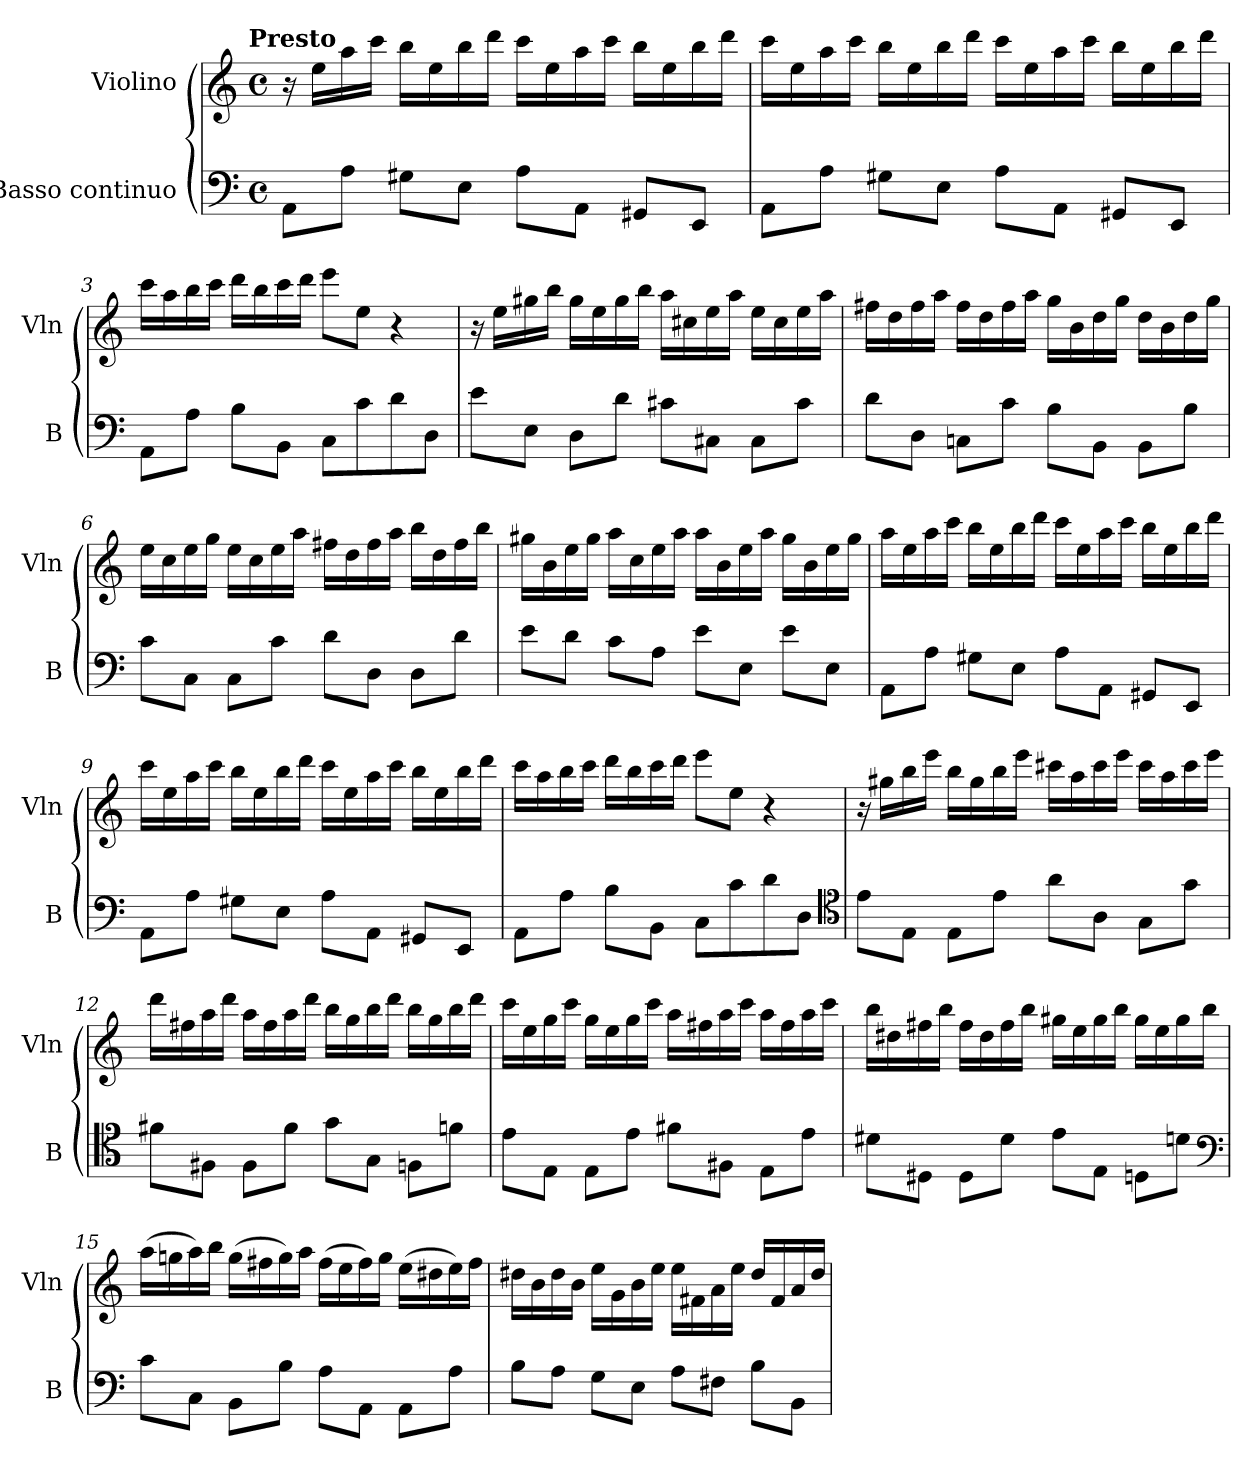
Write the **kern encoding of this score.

**kern	**kern
*part2	*part1
*staff2	*staff1
*I"Basso continuo	*I"Violino
*I'B	*I'Vln
*clefF4	*clefG2
*k[]	*k[]
*a:	*a:
!!LO:TX:omd:t=Presto
*M4/4	*M4/4
*met(c)	*met(c)
*MM144	*MM144
=1	=1
8AA\L	16r
.	16ee\LL
8A\J	16aa\
.	16ccc\JJ
8G#X\L	16bb\LL
.	16ee\
8E\J	16bb\
.	16ddd\JJ
8A\L	16ccc\LL
.	16ee\
8AA\J	16aa\
.	16ccc\JJ
8GG#X/L	16bb\LL
.	16ee\
8EE/J	16bb\
.	16ddd\JJ
=2	=2
8AA\L	16ccc\LL
.	16ee\
8A\J	16aa\
.	16ccc\JJ
8G#X\L	16bb\LL
.	16ee\
8E\J	16bb\
.	16ddd\JJ
8A\L	16ccc\LL
.	16ee\
8AA\J	16aa\
.	16ccc\JJ
8GG#X/L	16bb\LL
.	16ee\
8EE/J	16bb\
.	16ddd\JJ
=3	=3
8AA\L	16ccc\LL
.	16aa\
8A\J	16bb\
.	16ccc\JJ
8B\L	16ddd\LL
.	16bb\
8BB\J	16ccc\
.	16ddd\JJ
8C\L	8eee\L
8c\	8ee\J
8d\	4r
8D\J	.
=4	=4
8e\L	16r
.	16ee\LL
8E\J	16gg#X\
.	16bb\JJ
8D\L	16gg#\LL
.	16ee\
8d\J	16gg#\
.	16bb\JJ
8c#X\L	16aa\LL
.	16cc#X\
8C#X\J	16ee\
.	16aa\JJ
8C#\L	16ee\LL
.	16cc#\
8c#\J	16ee\
.	16aa\JJ
=5	=5
8d\L	16ff#X\LL
.	16dd\
8D\J	16ff#\
.	16aa\JJ
8Cn\L	16ff#\LL
.	16dd\
8c\J	16ff#\
.	16aa\JJ
8B\L	16gg\LL
.	16b\
8BB\J	16dd\
.	16gg\JJ
8BB\L	16dd\LL
.	16b\
8B\J	16dd\
.	16gg\JJ
=6	=6
8c\L	16ee\LL
.	16cc\
8C\J	16ee\
.	16gg\JJ
8C\L	16ee\LL
.	16cc\
8c\J	16ee\
.	16aa\JJ
8d\L	16ff#X\LL
.	16dd\
8D\J	16ff#\
.	16aa\JJ
8D\L	16bb\LL
.	16dd\
8d\J	16ff#\
.	16bb\JJ
=7	=7
8e\L	16gg#X\LL
.	16b\
8d\J	16ee\
.	16gg#\JJ
8c\L	16aa\LL
.	16cc\
8A\J	16ee\
.	16aa\JJ
8e\L	16aa\LL
.	16b\
8E\J	16ee\
.	16aa\JJ
8e\L	16gg#\LL
.	16b\
8E\J	16ee\
.	16gg#\JJ
=8	=8
8AA\L	16aa\LL
.	16ee\
8A\J	16aa\
.	16ccc\JJ
8G#X\L	16bb\LL
.	16ee\
8E\J	16bb\
.	16ddd\JJ
8A\L	16ccc\LL
.	16ee\
8AA\J	16aa\
.	16ccc\JJ
8GG#X/L	16bb\LL
.	16ee\
8EE/J	16bb\
.	16ddd\JJ
=9	=9
8AA\L	16ccc\LL
.	16ee\
8A\J	16aa\
.	16ccc\JJ
8G#X\L	16bb\LL
.	16ee\
8E\J	16bb\
.	16ddd\JJ
8A\L	16ccc\LL
.	16ee\
8AA\J	16aa\
.	16ccc\JJ
8GG#X/L	16bb\LL
.	16ee\
8EE/J	16bb\
.	16ddd\JJ
=10	=10
8AA\L	16ccc\LL
.	16aa\
8A\J	16bb\
.	16ccc\JJ
8B\L	16ddd\LL
.	16bb\
8BB\J	16ccc\
.	16ddd\JJ
8C\L	8eee\L
8c\	8ee\J
8d\	4r
8D\J	.
*clefC4	*
=11	=11
8e\L	16r
.	16gg#X\LL
8E\J	16bb\
.	16eee\JJ
8E\L	16bb\LL
.	16gg#\
8e\J	16bb\
.	16eee\JJ
8a\L	16ccc#X\LL
.	16aa\
8A\J	16ccc#\
.	16eee\JJ
8G\L	16ccc#\LL
.	16aa\
8g\J	16ccc#\
.	16eee\JJ
=12	=12
8f#X\L	16ddd\LL
.	16ff#X\
8F#X\J	16aa\
.	16ddd\JJ
8F#\L	16aa\LL
.	16ff#\
8f#\J	16aa\
.	16ddd\JJ
8g\L	16bb\LL
.	16gg\
8G\J	16bb\
.	16ddd\JJ
8Fn\L	16bb\LL
.	16gg\
8fn\J	16bb\
.	16ddd\JJ
=13	=13
8e\L	16ccc\LL
.	16ee\
8E\J	16gg\
.	16ccc\JJ
8E\L	16gg\LL
.	16ee\
8e\J	16gg\
.	16ccc\JJ
8f#X\L	16aa\LL
.	16ff#X\
8F#X\J	16aa\
.	16ccc\JJ
8E\L	16aa\LL
.	16ff#\
8e\J	16aa\
.	16ccc\JJ
=14	=14
8d#X\L	16bb\LL
.	16dd#X\
8D#X\J	16ff#X\
.	16bb\JJ
8D#\L	16ff#\LL
.	16dd#\
8d#\J	16ff#\
.	16bb\JJ
8e\L	16gg#X\LL
.	16ee\
8E\J	16gg#\
.	16bb\JJ
8Dn\L	16gg#\LL
.	16ee\
8dn\J	16gg#\
.	16bb\JJ
*clefF4	*
=15	=15
8c\L	(16aa\LL
.	16ggn\
8C\J	16aa\)
.	16bb\JJ
8BB\L	(16gg\LL
.	16ff#X\
8B\J	16gg\)
.	16aa\JJ
8A\L	(16ff#\LL
.	16ee\
8AA\J	16ff#\)
.	16gg\JJ
8AA\L	(16ee\LL
.	16dd#X\
8A\J	16ee\)
.	16ff#\JJ
=16	=16
8B\L	16dd#X\LL
.	16b\
8A\J	16dd#\
.	16b\JJ
8G\L	16ee\LL
.	16g\
8E\J	16b\
.	16ee\JJ
8A\L	16ee\LL
.	16f#X\
8F#X\J	16a\
.	16ee\JJ
8B\L	16dd#/LL
.	16f#/
8BB\J	16a/
.	16dd#/JJ
=	=
*-	*-
